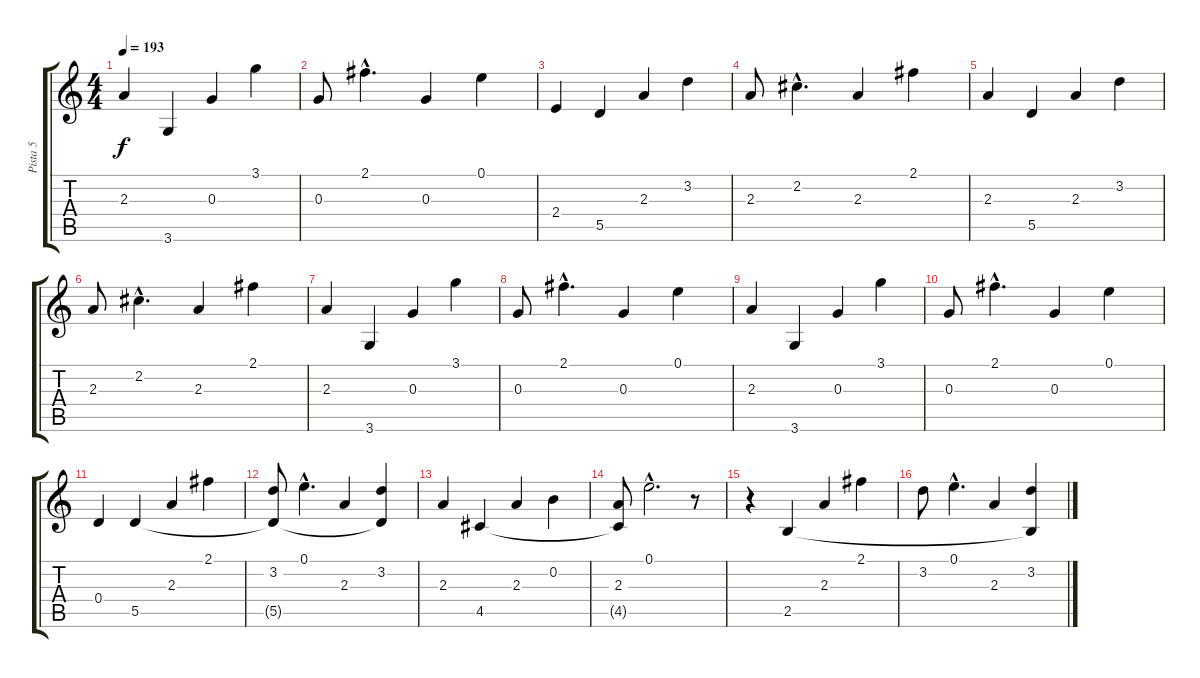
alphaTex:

\track ("Pista 5" "Pista 5") {instrument acousticguitarnylon}
\staff {score tabs}
\tuning (E4 B3 G3 D3 A2 E2) {hide}
\ts (4 4)
\tempo 193
\clef g2
\ks c
2.3.4{dy f} 3.6.4 0.3.4 3.1.4 |
0.3.8 2.1{hac}.4{d} 0.3.4 0.1.4 |
2.4.4 5.5.4 2.3.4 3.2.4 |
2.3.8 2.2{hac}.4{d} 2.3.4 2.1.4 |
2.3.4 5.5.4 2.3.4 3.2.4 |
2.3.8 2.2{hac}.4{d} 2.3.4 2.1.4 |
2.3.4 3.6.4 0.3.4 3.1.4 |
0.3.8 2.1{hac}.4{d} 0.3.4 0.1.4 |
2.3.4 3.6.4 0.3.4 3.1.4 |
0.3.8 2.1{hac}.4{d} 0.3.4 0.1.4 |
0.4.4 5.5.4 2.3.4 2.1.4 |
(3.2 5.5{t}).8 0.1{hac}.4{d} 2.3.4 (3.2 5.5{t}).4 |
2.3.4 4.5.4 2.3.4 0.2.4 |
(2.3 4.5{t}).8 0.1{hac}.2{d} r.8 |
r.4 2.5.4 2.3.4 2.1.4 |
3.2.8 0.1{hac}.4{d} 2.3.4 (3.2 2.5{t}).4
